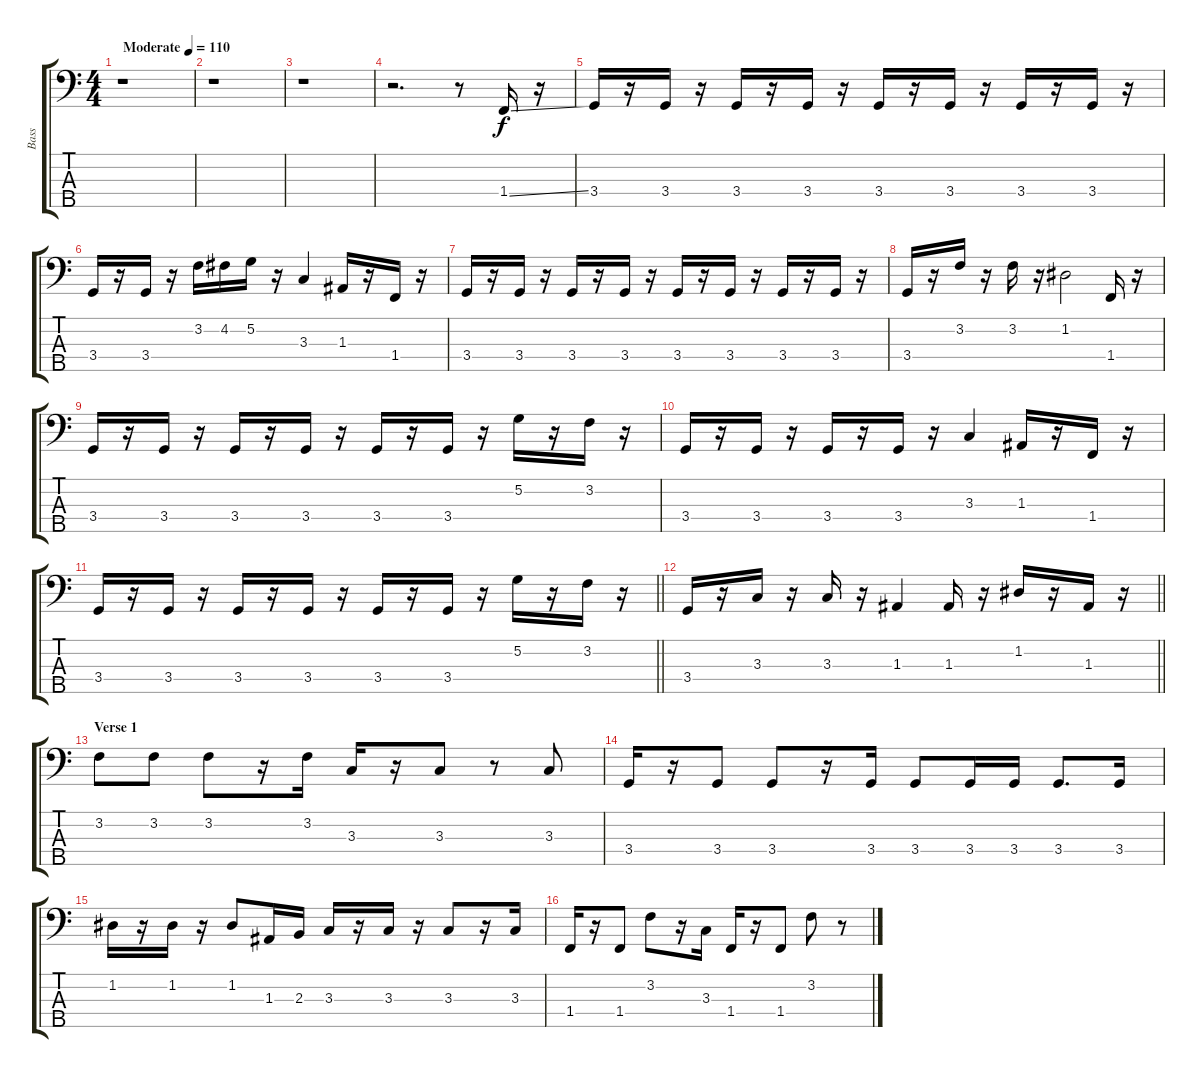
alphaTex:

\track ("Bass" "Bass") {instrument electricbassfinger}
\staff {score tabs}
\tuning (G2 D2 A1 E1 B0) {hide}
\ts (4 4)
\tempo (110 "Moderate")
\clef f4
\ks c
r.1{dy f instrument electricbassfinger} |
r.1 |
r.1 |
r.2{d} r.8 1.4{ss}.16 r.16 |
3.4.16 r.16 3.4.16 r.16 3.4.16 r.16 3.4.16 r.16 3.4.16 r.16 3.4.16 r.16 3.4.16 r.16 3.4.16 r.16 |
3.4.16 r.16 3.4.16 r.16 3.2.16 4.2.16 5.2.16 r.16 3.3.4 1.3.16 r.16 1.4.16 r.16 |
3.4.16 r.16 3.4.16 r.16 3.4.16 r.16 3.4.16 r.16 3.4.16 r.16 3.4.16 r.16 3.4.16 r.16 3.4.16 r.16 |
3.4.16 r.16 3.2.16 r.16 3.2.16 r.16 1.2.2 1.4.16 r.16 |
3.4.16 r.16 3.4.16 r.16 3.4.16 r.16 3.4.16 r.16 3.4.16 r.16 3.4.16 r.16 5.2.16 r.16 3.2.16 r.16 |
3.4.16 r.16 3.4.16 r.16 3.4.16 r.16 3.4.16 r.16 3.3.4 1.3.16 r.16 1.4.16 r.16 |
\barLineRight lightlight
3.4.16 r.16 3.4.16 r.16 3.4.16 r.16 3.4.16 r.16 3.4.16 r.16 3.4.16 r.16 5.2.16 r.16 3.2.16 r.16 |
\barLineRight lightlight
3.4.16 r.16 3.3.16 r.16 3.3.16 r.16 1.3.4 1.3.16 r.16 1.2.16 r.16 1.3.16 r.16 |
\section ("" "Verse 1")
3.2.8 3.2.8 3.2.8 r.16 3.2.16 3.3.16 r.16 3.3.8 r.8 3.3.8 |
3.4.16 r.16 3.4.8 3.4.8 r.16 3.4.16 3.4.8 3.4.16 3.4.16 3.4.8{d} 3.4.16 |
1.2.16 r.16 1.2.16 r.16 1.2.8 1.3.16 2.3.16 3.3.16 r.16 3.3.16 r.16 3.3.8 r.16 3.3.16 |
1.4.16 r.16 1.4.8 3.2.8 r.16 3.3.16 1.4.16 r.16 1.4.8 3.2.8 r.8
